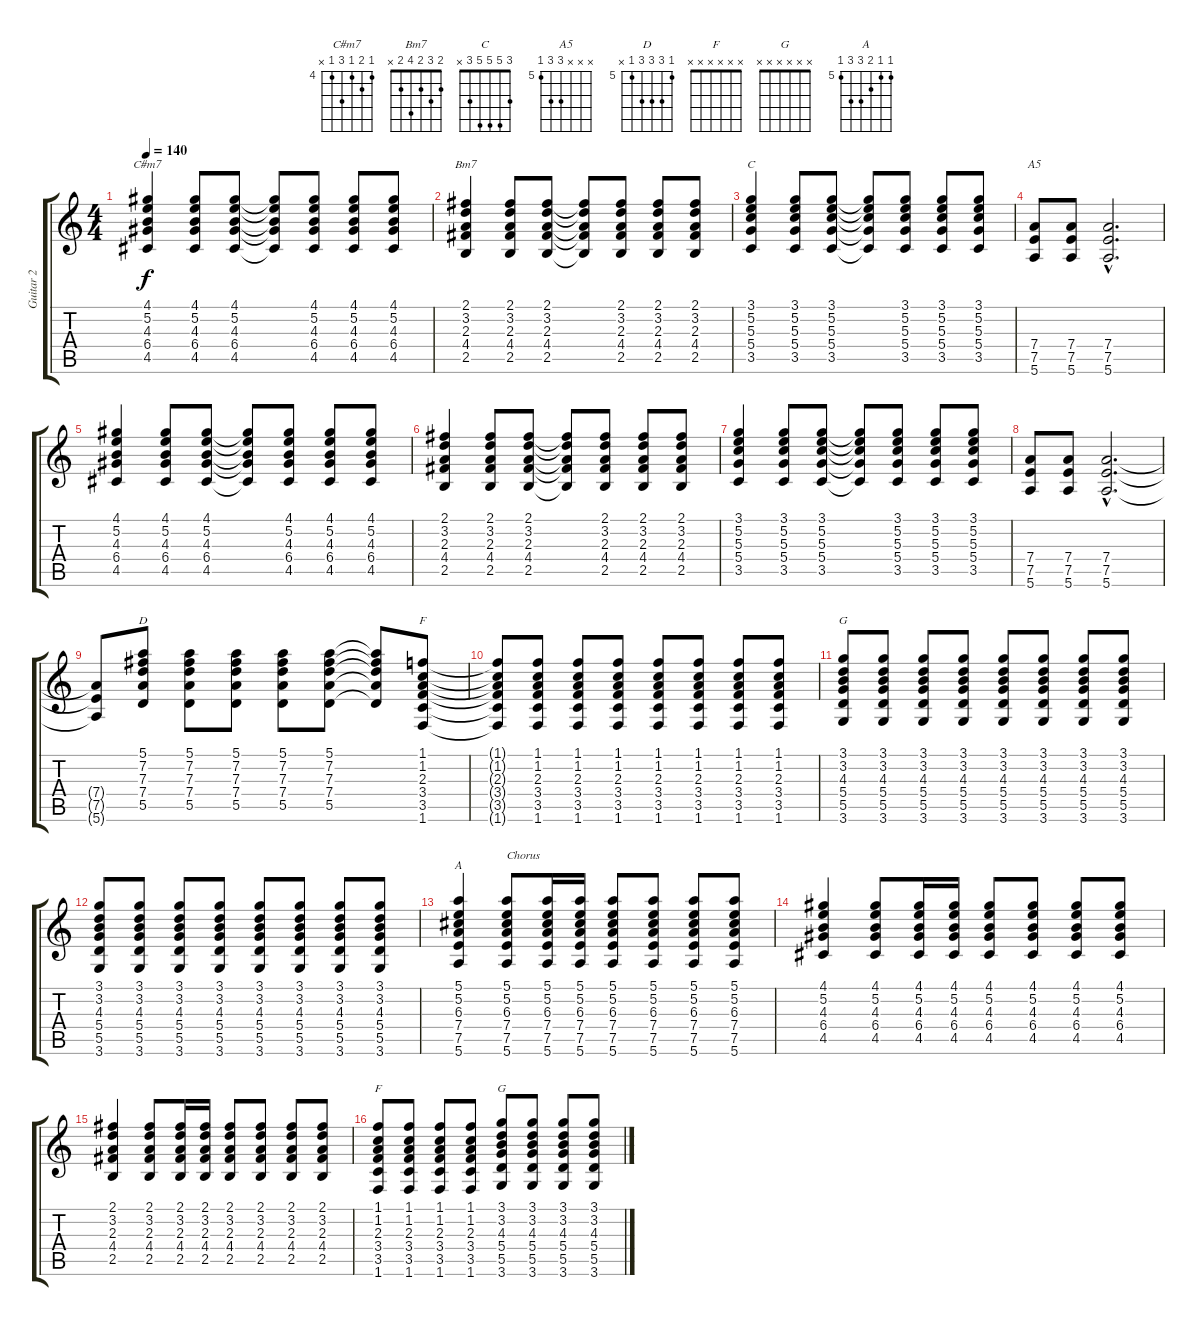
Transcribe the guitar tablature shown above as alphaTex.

\track ("Guitar 2" "Guitar 2") {instrument distortionguitar}
\staff {score tabs}
\tuning (E4 B3 G3 D3 A2 E2) {hide}
\chord ("C#m7" 4 5 4 6 4 x) {firstfret 4}
\chord ("Bm7" 2 3 2 4 2 x)
\chord ("C" 3 5 5 5 3 x)
\chord ("A5" x x x 7 7 5) {firstfret 5}
\chord ("D" 5 7 7 7 5 x) {firstfret 5}
\chord ("F" 1 1 2 3 3 1)
\chord ("G" 3 3 4 5 5 3)
\chord ("A" 5 5 6 7 7 5) {firstfret 5}
\chord ("F" x x x x x x) {firstfret 0}
\chord ("G" x x x x x x) {firstfret 0}
\ts (4 4)
\tempo 140
\clef g2
\ks c
(4.1 5.2 4.3 6.4 4.5).4{ch "C#m7" dy f} (4.1 5.2 4.3 6.4 4.5).8 (4.1 5.2 4.3 6.4 4.5).8 (4.1{t} 5.2{t} 4.3{t} 6.4{t} 4.5{t}).8 (4.1 5.2 4.3 6.4 4.5).8 (4.1 5.2 4.3 6.4 4.5).8 (4.1 5.2 4.3 6.4 4.5).8 |
(2.1 3.2 2.3 4.4 2.5).4{ch "Bm7"} (2.1 3.2 2.3 4.4 2.5).8 (2.1 3.2 2.3 4.4 2.5).8 (2.1{t} 3.2{t} 2.3{t} 4.4{t} 2.5{t}).8 (2.1 3.2 2.3 4.4 2.5).8 (2.1 3.2 2.3 4.4 2.5).8 (2.1 3.2 2.3 4.4 2.5).8 |
(3.1 5.2 5.3 5.4 3.5).4{ch "C"} (3.1 5.2 5.3 5.4 3.5).8 (3.1 5.2 5.3 5.4 3.5).8 (3.1{t} 5.2{t} 5.3{t} 5.4{t} 3.5{t}).8 (3.1 5.2 5.3 5.4 3.5).8 (3.1 5.2 5.3 5.4 3.5).8 (3.1 5.2 5.3 5.4 3.5).8 |
(7.4 7.5 5.6).8{ch "A5"} (7.4 7.5 5.6).8 (7.4{hac} 7.5{hac} 5.6{hac}).2{d} |
(4.1 5.2 4.3 6.4 4.5).4 (4.1 5.2 4.3 6.4 4.5).8 (4.1 5.2 4.3 6.4 4.5).8 (4.1{t} 5.2{t} 4.3{t} 6.4{t} 4.5{t}).8 (4.1 5.2 4.3 6.4 4.5).8 (4.1 5.2 4.3 6.4 4.5).8 (4.1 5.2 4.3 6.4 4.5).8 |
(2.1 3.2 2.3 4.4 2.5).4 (2.1 3.2 2.3 4.4 2.5).8 (2.1 3.2 2.3 4.4 2.5).8 (2.1{t} 3.2{t} 2.3{t} 4.4{t} 2.5{t}).8 (2.1 3.2 2.3 4.4 2.5).8 (2.1 3.2 2.3 4.4 2.5).8 (2.1 3.2 2.3 4.4 2.5).8 |
(3.1 5.2 5.3 5.4 3.5).4 (3.1 5.2 5.3 5.4 3.5).8 (3.1 5.2 5.3 5.4 3.5).8 (3.1{t} 5.2{t} 5.3{t} 5.4{t} 3.5{t}).8 (3.1 5.2 5.3 5.4 3.5).8 (3.1 5.2 5.3 5.4 3.5).8 (3.1 5.2 5.3 5.4 3.5).8 |
(7.4 7.5 5.6).8 (7.4 7.5 5.6).8 (7.4{hac} 7.5{hac} 5.6{hac}).2{d} |
(7.4{t} 7.5{t} 5.6{t}).8 (5.1 7.2 7.3 7.4 5.5).8{ch "D"} (5.1 7.2 7.3 7.4 5.5).8 (5.1 7.2 7.3 7.4 5.5).8 (5.1 7.2 7.3 7.4 5.5).8 (5.1 7.2 7.3 7.4 5.5).8 (5.1{t} 7.2{t} 7.3{t} 7.4{t} 5.5{t}).8 (1.1 1.2 2.3 3.4 3.5 1.6).8{ch "F"} |
(1.1{t} 1.2{t} 2.3{t} 3.4{t} 3.5{t} 1.6{t}).8 (1.1 1.2 2.3 3.4 3.5 1.6).8 (1.1 1.2 2.3 3.4 3.5 1.6).8 (1.1 1.2 2.3 3.4 3.5 1.6).8 (1.1 1.2 2.3 3.4 3.5 1.6).8 (1.1 1.2 2.3 3.4 3.5 1.6).8 (1.1 1.2 2.3 3.4 3.5 1.6).8 (1.1 1.2 2.3 3.4 3.5 1.6).8 |
(3.1 3.2 4.3 5.4 5.5 3.6).8{ch "G"} (3.1 3.2 4.3 5.4 5.5 3.6).8 (3.1 3.2 4.3 5.4 5.5 3.6).8 (3.1 3.2 4.3 5.4 5.5 3.6).8 (3.1 3.2 4.3 5.4 5.5 3.6).8 (3.1 3.2 4.3 5.4 5.5 3.6).8 (3.1 3.2 4.3 5.4 5.5 3.6).8 (3.1 3.2 4.3 5.4 5.5 3.6).8 |
(3.1 3.2 4.3 5.4 5.5 3.6).8 (3.1 3.2 4.3 5.4 5.5 3.6).8 (3.1 3.2 4.3 5.4 5.5 3.6).8 (3.1 3.2 4.3 5.4 5.5 3.6).8 (3.1 3.2 4.3 5.4 5.5 3.6).8 (3.1 3.2 4.3 5.4 5.5 3.6).8 (3.1 3.2 4.3 5.4 5.5 3.6).8 (3.1 3.2 4.3 5.4 5.5 3.6).8 |
(5.1 5.2 6.3 7.4 7.5 5.6).4{ch "A"} (5.1 5.2 6.3 7.4 7.5 5.6).8{txt "Chorus"} (5.1 5.2 6.3 7.4 7.5 5.6).16 (5.1 5.2 6.3 7.4 7.5 5.6).16 (5.1 5.2 6.3 7.4 7.5 5.6).8 (5.1 5.2 6.3 7.4 7.5 5.6).8 (5.1 5.2 6.3 7.4 7.5 5.6).8 (5.1 5.2 6.3 7.4 7.5 5.6).8 |
(4.1 5.2 4.3 6.4 4.5).4 (4.1 5.2 4.3 6.4 4.5).8 (4.1 5.2 4.3 6.4 4.5).16 (4.1 5.2 4.3 6.4 4.5).16 (4.1 5.2 4.3 6.4 4.5).8 (4.1 5.2 4.3 6.4 4.5).8 (4.1 5.2 4.3 6.4 4.5).8 (4.1 5.2 4.3 6.4 4.5).8 |
(2.1 3.2 2.3 4.4 2.5).4 (2.1 3.2 2.3 4.4 2.5).8 (2.1 3.2 2.3 4.4 2.5).16 (2.1 3.2 2.3 4.4 2.5).16 (2.1 3.2 2.3 4.4 2.5).8 (2.1 3.2 2.3 4.4 2.5).8 (2.1 3.2 2.3 4.4 2.5).8 (2.1 3.2 2.3 4.4 2.5).8 |
(1.1 1.2 2.3 3.4 3.5 1.6).8{ch "F"} (1.1 1.2 2.3 3.4 3.5 1.6).8 (1.1 1.2 2.3 3.4 3.5 1.6).8 (1.1 1.2 2.3 3.4 3.5 1.6).8 (3.1 3.2 4.3 5.4 5.5 3.6).8{ch "G"} (3.1 3.2 4.3 5.4 5.5 3.6).8 (3.1 3.2 4.3 5.4 5.5 3.6).8 (3.1 3.2 4.3 5.4 5.5 3.6).8
